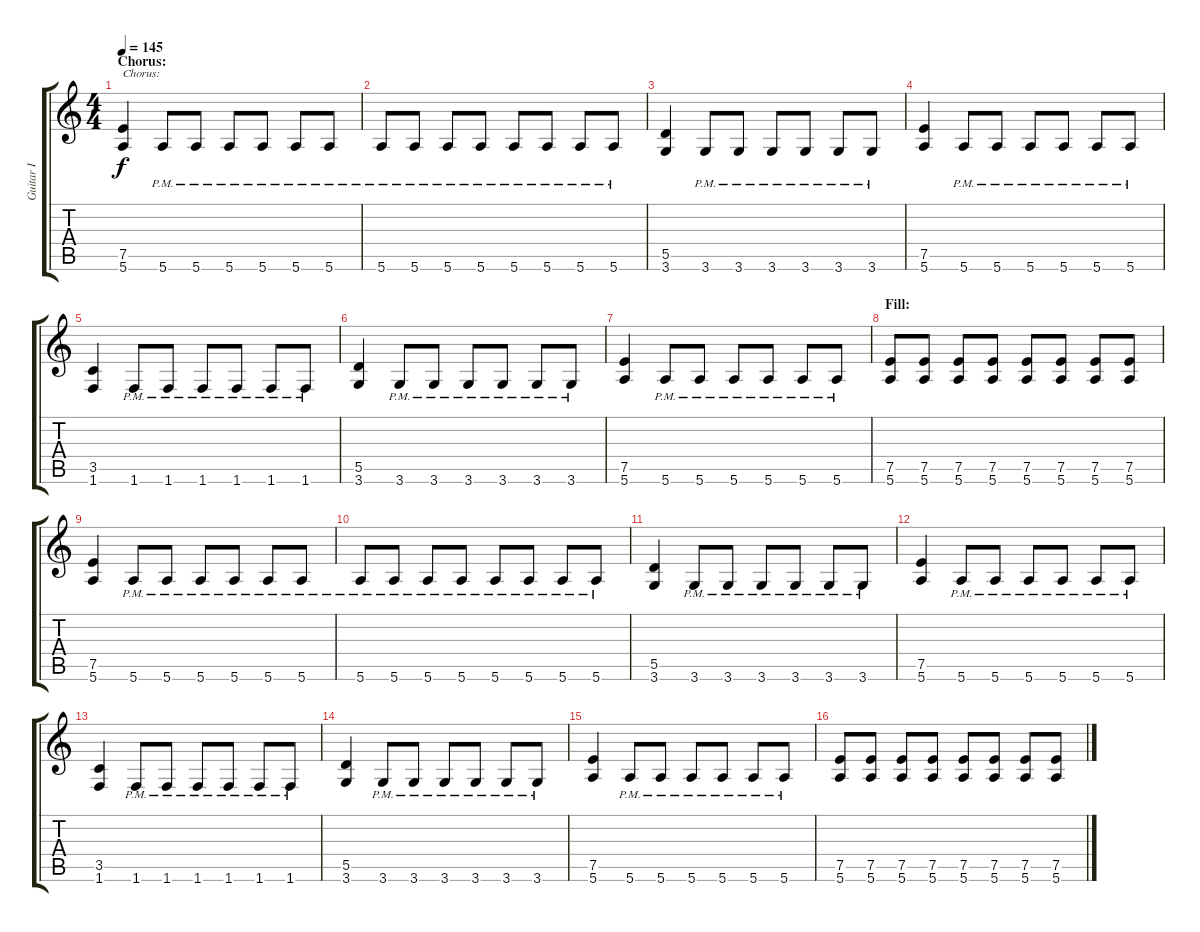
\track ("Guitar I" "Guitar I") {instrument distortionguitar}
\staff {score tabs}
\tuning (E4 B3 G3 D3 A2 E2) {hide}
\ts (4 4)
\section ("" "Chorus:")
\tempo 145
\clef g2
\ks c
(7.5 5.6).4{txt "Chorus:" dy f} 5.6{pm}.8 5.6{pm}.8 5.6{pm}.8 5.6{pm}.8 5.6{pm}.8 5.6{pm}.8 |
5.6{pm}.8 5.6{pm}.8 5.6{pm}.8 5.6{pm}.8 5.6{pm}.8 5.6{pm}.8 5.6{pm}.8 5.6{pm}.8 |
(5.5 3.6).4 3.6{pm}.8 3.6{pm}.8 3.6{pm}.8 3.6{pm}.8 3.6{pm}.8 3.6{pm}.8 |
(7.5 5.6).4 5.6{pm}.8 5.6{pm}.8 5.6{pm}.8 5.6{pm}.8 5.6{pm}.8 5.6{pm}.8 |
(3.5 1.6).4 1.6{pm}.8 1.6{pm}.8 1.6{pm}.8 1.6{pm}.8 1.6{pm}.8 1.6{pm}.8 |
(5.5 3.6).4 3.6{pm}.8 3.6{pm}.8 3.6{pm}.8 3.6{pm}.8 3.6{pm}.8 3.6{pm}.8 |
(7.5 5.6).4 5.6{pm}.8 5.6{pm}.8 5.6{pm}.8 5.6{pm}.8 5.6{pm}.8 5.6{pm}.8 |
\section ("" "Fill:")
(7.5 5.6).8 (7.5 5.6).8 (7.5 5.6).8 (7.5 5.6).8 (7.5 5.6).8 (7.5 5.6).8 (7.5 5.6).8 (7.5 5.6).8 |
(7.5 5.6).4 5.6{pm}.8 5.6{pm}.8 5.6{pm}.8 5.6{pm}.8 5.6{pm}.8 5.6{pm}.8 |
5.6{pm}.8 5.6{pm}.8 5.6{pm}.8 5.6{pm}.8 5.6{pm}.8 5.6{pm}.8 5.6{pm}.8 5.6{pm}.8 |
(5.5 3.6).4 3.6{pm}.8 3.6{pm}.8 3.6{pm}.8 3.6{pm}.8 3.6{pm}.8 3.6{pm}.8 |
(7.5 5.6).4 5.6{pm}.8 5.6{pm}.8 5.6{pm}.8 5.6{pm}.8 5.6{pm}.8 5.6{pm}.8 |
(3.5 1.6).4 1.6{pm}.8 1.6{pm}.8 1.6{pm}.8 1.6{pm}.8 1.6{pm}.8 1.6{pm}.8 |
(5.5 3.6).4 3.6{pm}.8 3.6{pm}.8 3.6{pm}.8 3.6{pm}.8 3.6{pm}.8 3.6{pm}.8 |
(7.5 5.6).4 5.6{pm}.8 5.6{pm}.8 5.6{pm}.8 5.6{pm}.8 5.6{pm}.8 5.6{pm}.8 |
(7.5 5.6).8 (7.5 5.6).8 (7.5 5.6).8 (7.5 5.6).8 (7.5 5.6).8 (7.5 5.6).8 (7.5 5.6).8 (7.5 5.6).8
